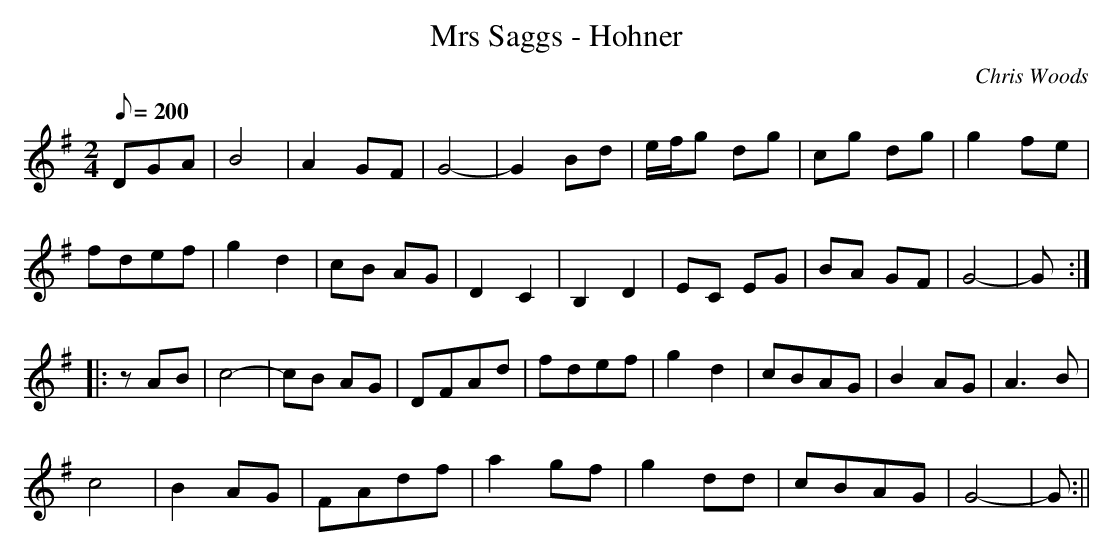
X:1
T:Mrs Saggs - Hohner
C:Chris Woods
M:2/4
L:1/8
Q:1/8=200
K:G
DGA|B4|A2 GF|G4-|G2 Bd|e/f/g dg|cg dg|g2 fe|
fdef|g2 d2|cB AG|D2 C2|B,2 D2|EC EG|BA GF|G4-|G:|
|:zAB|c4-|cB AG|DFAd|fdef|g2 d2|cBAG|B2 AG|A3 B|
c4|B2 AG|FAdf|a2 gf|g2 dd|cBAG|G4-|G:||
